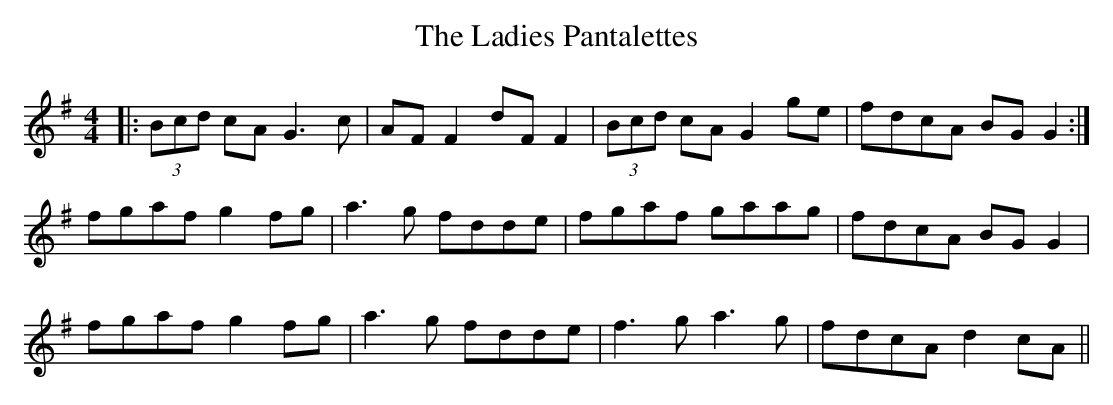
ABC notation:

X:1
T: The Ladies Pantalettes
M: 4/4
L: 1/8
K: Gmaj
|:(3Bcd cA G3c|AF F2 dF F2|(3Bcd cA G2ge|fdcA BG G2:|
fgaf g2fg|a3g fdde|fgaf gaag|fdcA BGG2|
fgaf g2fg|a3g fdde|f3g a3g|fdcA d2cA||
